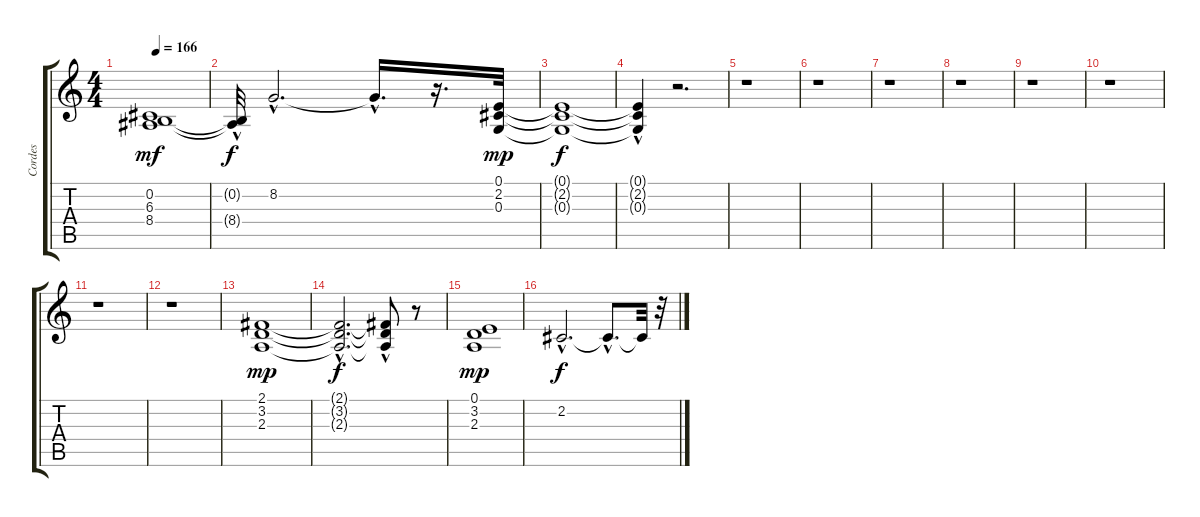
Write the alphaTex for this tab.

\track ("Cordes" "Cordes") {instrument stringensemble1}
\staff {score tabs}
\tuning (E4 B3 G3 D3 A2 E2) {hide}
\ts (4 4)
\tempo 166
\clef g2
\ks c
(0.2 6.3 8.4).1{dy mf} |
(0.2{hac t} 8.4{hac t}).32{dy f} 8.2{hac}.2{d} 8.2{hac t}.16{d} r.16{d} (0.1 2.2 0.3).32{dy mp} |
(0.1{t} 2.2{t} 0.3{t}).1{dy f} |
(0.1{t} 2.2{hac t} 0.3{hac t}).4 r.2{d} |
r.1 |
r.1 |
r.1 |
r.1 |
r.1 |
r.1 |
r.1 |
r.1 |
(2.1 3.2 2.3).1{dy mp} |
(2.1{hac t} 3.2{hac t} 2.3{hac t}).2{d dy f} (2.1{t} 3.2{hac t} 2.3{t}).8 r.8 |
(0.1 3.2 2.3).1{dy mp} |
2.2{hac}.2{d dy f} 2.2{hac t}.8{d} 2.2{t}.32 r.32
